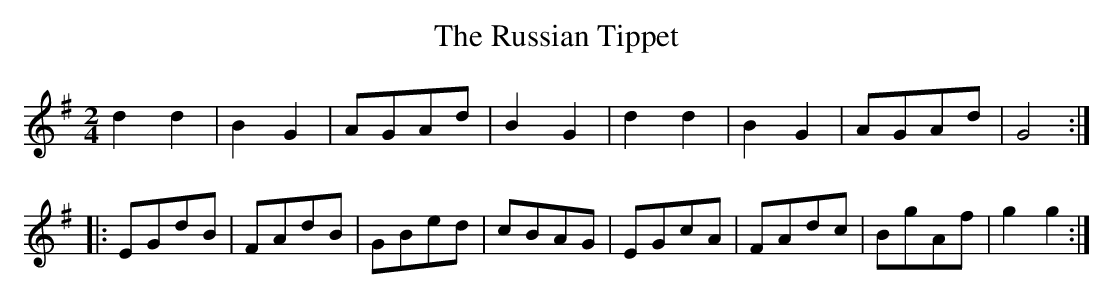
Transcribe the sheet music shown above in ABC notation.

X:1
T:Russian Tippet, The
M:2/4
L:1/8
K:G
d2d2|B2G2|AGAd|B2G2|d2d2|B2G2|AGAd|G4:|
|:EGdB|FAdB|GBed|cBAG|EGcA|FAdc|BgAf|g2g2:|]
